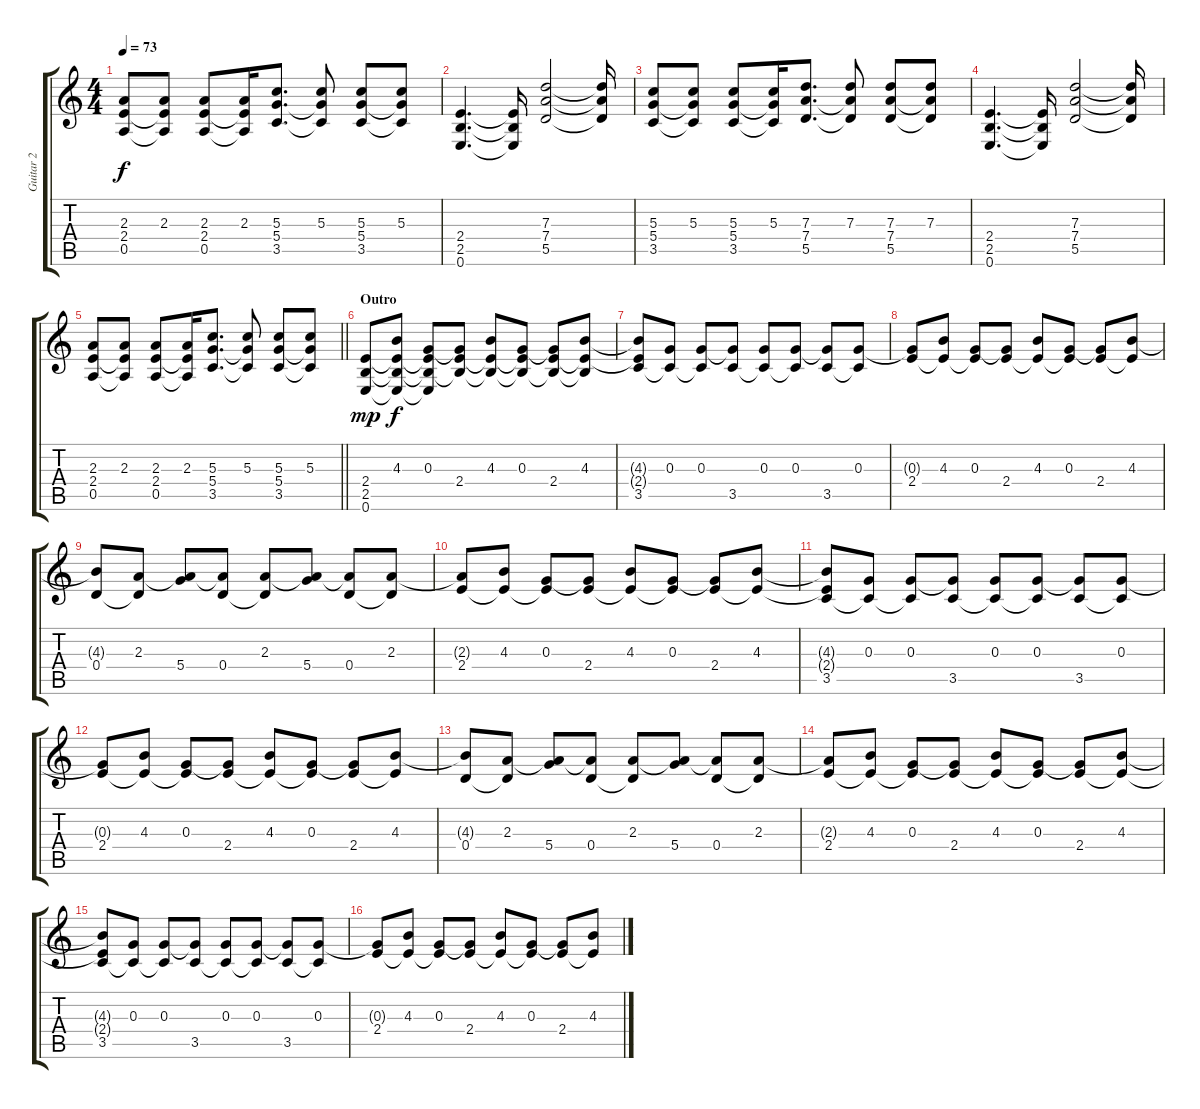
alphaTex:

\track ("Guitar 2" "Guitar 2") {instrument distortionguitar}
\staff {score tabs}
\tuning (E4 B3 G3 D3 A2 E2) {hide}
\ts (4 4)
\tempo 73
\clef g2
\ks c
(2.3 2.4 0.5).8{dy f} (2.3 2.4{t} 0.5{t}).8 (2.3 2.4 0.5).8 (2.3 2.4{t} 0.5{t}).16 (5.3 5.4 3.5).8{d} (5.3 5.4{t} 3.5{t}).8 (5.3 5.4 3.5).8 (5.3 5.4{t} 3.5{t}).8 |
(2.4 2.5 0.6).4{d} (2.4{t} 2.5{t} 0.6{t}).16 (7.3 7.4 5.5).2 (7.3{t} 7.4{t} 5.5{t}).16 |
(5.3 5.4 3.5).8 (5.3 5.4{t} 3.5{t}).8 (5.3 5.4 3.5).8 (5.3 5.4{t} 3.5{t}).16 (7.3 7.4 5.5).8{d} (7.3 7.4{t} 5.5{t}).8 (7.3 7.4 5.5).8 (7.3 7.4{t} 5.5{t}).8 |
(2.4 2.5 0.6).4{d} (2.4{t} 2.5{t} 0.6{t}).16 (7.3 7.4 5.5).2 (7.3{t} 7.4{t} 5.5{t}).16 |
\barLineRight lightlight
(2.3 2.4 0.5).8 (2.3 2.4{t} 0.5{t}).8 (2.3 2.4 0.5).8 (2.3 2.4{t} 0.5{t}).16 (5.3 5.4 3.5).8{d} (5.3 5.4{t} 3.5{t}).8 (5.3 5.4 3.5).8 (5.3 5.4{t} 3.5{t}).8 |
\section ("" "Outro")
(2.4 2.5 0.6).8{dy mp volume 14} (4.3 2.4{t} 2.5{t} 0.6{t}).8{dy f} (0.3 2.4{t} 2.5{t} 0.6{t}).8 (0.3{t} 2.4 2.5{t}).8 (4.3 2.4{t} 2.5{t}).8 (0.3 2.4{t} 2.5{t}).8 (0.3{t} 2.4 2.5{t}).8 (4.3 2.4{t} 2.5{t}).8 |
(4.3{t} 2.4{t} 3.5).8 (0.3 3.5{t}).8 (0.3 3.5{t}).8 (0.3{t} 3.5).8 (0.3 3.5{t}).8 (0.3 3.5{t}).8 (0.3{t} 3.5).8 (0.3 3.5{t}).8 |
(0.3{t} 2.4).8 (4.3 2.4{t}).8 (0.3 2.4{t}).8 (0.3{t} 2.4).8 (4.3 2.4{t}).8 (0.3 2.4{t}).8 (0.3{t} 2.4).8 (4.3 2.4{t}).8 |
(4.3{t} 0.4).8 (2.3 0.4{t}).8 (2.3{t} 5.4).8 (2.3{t} 0.4).8 (2.3 0.4{t}).8 (2.3{t} 5.4).8 (2.3{t} 0.4).8 (2.3 0.4{t}).8 |
(2.3{t} 2.4).8 (4.3 2.4{t}).8 (0.3 2.4{t}).8 (0.3{t} 2.4).8 (4.3 2.4{t}).8 (0.3 2.4{t}).8 (0.3{t} 2.4).8 (4.3 2.4{t}).8 |
(4.3{t} 2.4{t} 3.5).8 (0.3 3.5{t}).8 (0.3 3.5{t}).8 (0.3{t} 3.5).8 (0.3 3.5{t}).8 (0.3 3.5{t}).8 (0.3{t} 3.5).8 (0.3 3.5{t}).8 |
(0.3{t} 2.4).8 (4.3 2.4{t}).8 (0.3 2.4{t}).8 (0.3{t} 2.4).8 (4.3 2.4{t}).8 (0.3 2.4{t}).8 (0.3{t} 2.4).8 (4.3 2.4{t}).8 |
(4.3{t} 0.4).8 (2.3 0.4{t}).8 (2.3{t} 5.4).8 (2.3{t} 0.4).8 (2.3 0.4{t}).8 (2.3{t} 5.4).8 (2.3{t} 0.4).8 (2.3 0.4{t}).8 |
(2.3{t} 2.4).8 (4.3 2.4{t}).8 (0.3 2.4{t}).8 (0.3{t} 2.4).8 (4.3 2.4{t}).8 (0.3 2.4{t}).8 (0.3{t} 2.4).8 (4.3 2.4{t}).8 |
(4.3{t} 2.4{t} 3.5).8 (0.3 3.5{t}).8 (0.3 3.5{t}).8 (0.3{t} 3.5).8 (0.3 3.5{t}).8 (0.3 3.5{t}).8 (0.3{t} 3.5).8 (0.3 3.5{t}).8 |
(0.3{t} 2.4).8 (4.3 2.4{t}).8 (0.3 2.4{t}).8 (0.3{t} 2.4).8 (4.3 2.4{t}).8 (0.3 2.4{t}).8 (0.3{t} 2.4).8 (4.3 2.4{t}).8
